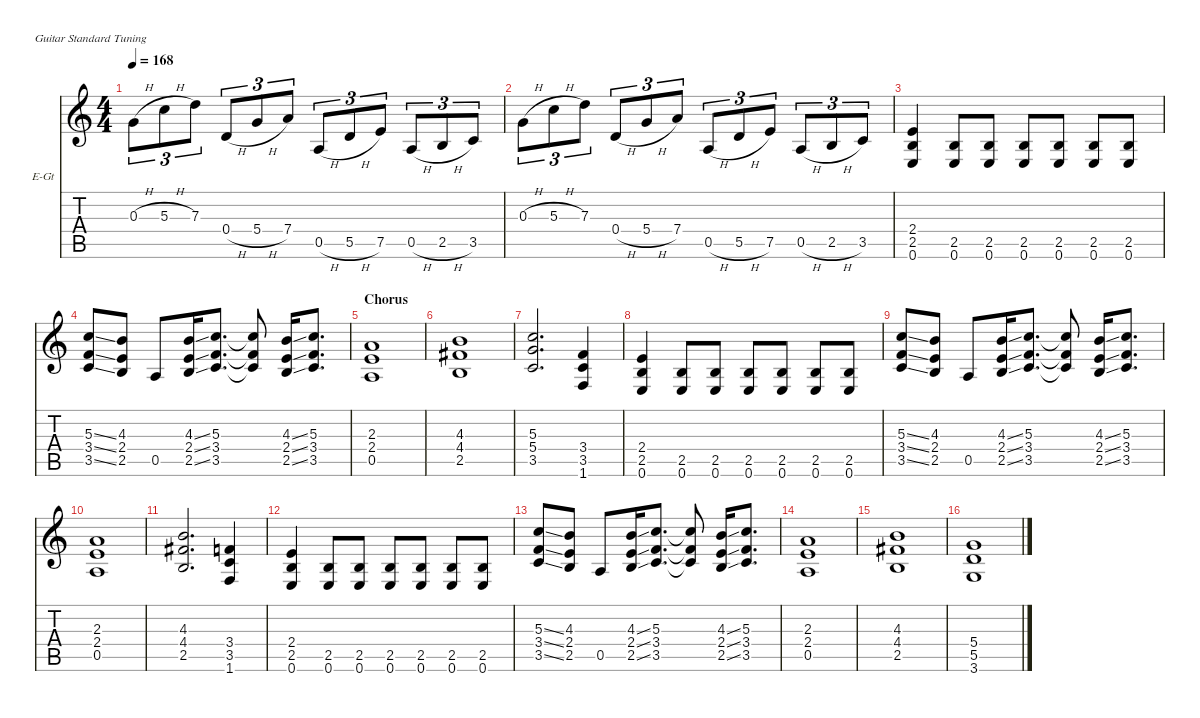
\hideDynamics
\bracketExtendMode nobrackets
\firstSystemTrackNameOrientation horizontal
\otherSystemsTrackNameOrientation horizontal
\track ("Guitar III" "E-Gt") {instrument distortionguitar}
\staff {score tabs}
\tuning (E4 B3 G3 D3 A2 E2)
\ts (4 4)
\tempo 168
\clef g2
\ks c
0.3{h}.8{tu (3 2) dy f beam Down} 5.3{h}.8{tu (3 2) beam Down} 7.3.8{tu (3 2) beam Down} 0.4{h}.8{tu (3 2) beam Up} 5.4{h}.8{tu (3 2) beam Up} 7.4.8{tu (3 2) beam Up} 0.5{h}.8{tu (3 2) beam Up} 5.5{h}.8{tu (3 2) beam Up} 7.5.8{tu (3 2) beam Up} 0.5{h}.8{tu (3 2) beam Up} 2.5{h}.8{tu (3 2) beam Up} 3.5.8{tu (3 2) beam Up} |
0.3{h}.8{tu (3 2) beam Down} 5.3{h}.8{tu (3 2) beam Down} 7.3.8{tu (3 2) beam Down} 0.4{h}.8{tu (3 2) beam Up} 5.4{h}.8{tu (3 2) beam Up} 7.4.8{tu (3 2) beam Up} 0.5{h}.8{tu (3 2) beam Up} 5.5{h}.8{tu (3 2) beam Up} 7.5.8{tu (3 2) beam Up} 0.5{h}.8{tu (3 2) beam Up} 2.5{h}.8{tu (3 2) beam Up} 3.5.8{tu (3 2) beam Up} |
(2.4 2.5 0.6).4{beam Up} (2.5 0.6).8{beam Up} (2.5 0.6).8{beam Up} (2.5 0.6).8{beam Up} (2.5 0.6).8{beam Up} (2.5 0.6).8{beam Up} (2.5 0.6).8{beam Up} |
(5.3{ss} 3.4{ss} 3.5{ss}).8{beam Up} (4.3 2.4 2.5).8{beam Up} 0.5.8{beam Up} (4.3{ss} 2.4{ss} 2.5{ss}).16{beam Up} (5.3 3.4 3.5).8{d beam Up} (5.3{t} 3.4{t} 3.5{t}).8{beam Up} (4.3{ss} 2.4{ss} 2.5{ss}).16{beam Up} (5.3 3.4 3.5).8{d beam Up} |
\section ("" "Chorus")
(2.3 2.4 0.5).1{beam Up} |
(4.3 4.4{acc #} 2.5).1{beam Up} |
(5.3 5.4 3.5).2{d beam Up} (3.4 3.5 1.6).4{beam Up} |
(2.4 2.5 0.6).4{beam Up} (2.5 0.6).8{beam Up} (2.5 0.6).8{beam Up} (2.5 0.6).8{beam Up} (2.5 0.6).8{beam Up} (2.5 0.6).8{beam Up} (2.5 0.6).8{beam Up} |
(5.3{ss} 3.4{ss} 3.5{ss}).8{beam Up} (4.3 2.4 2.5).8{beam Up} 0.5.8{beam Up} (4.3{ss} 2.4{ss} 2.5{ss}).16{beam Up} (5.3 3.4 3.5).8{d beam Up} (5.3{t} 3.4{t} 3.5{t}).8{beam Up} (4.3{ss} 2.4{ss} 2.5{ss}).16{beam Up} (5.3 3.4 3.5).8{d beam Up} |
(2.3 2.4 0.5).1{beam Up} |
(4.3 4.4{acc #} 2.5).2{d beam Up} (3.4 3.5 1.6).4{beam Up} |
(2.4 2.5 0.6).4{beam Up} (2.5 0.6).8{beam Up} (2.5 0.6).8{beam Up} (2.5 0.6).8{beam Up} (2.5 0.6).8{beam Up} (2.5 0.6).8{beam Up} (2.5 0.6).8{beam Up} |
(5.3{ss} 3.4{ss} 3.5{ss}).8{beam Up} (4.3 2.4 2.5).8{beam Up} 0.5.8{beam Up} (4.3{ss} 2.4{ss} 2.5{ss}).16{beam Up} (5.3 3.4 3.5).8{d beam Up} (5.3{t} 3.4{t} 3.5{t}).8{beam Up} (4.3{ss} 2.4{ss} 2.5{ss}).16{beam Up} (5.3 3.4 3.5).8{d beam Up} |
(2.3 2.4 0.5).1{beam Up} |
(4.3 4.4{acc #} 2.5).1{beam Up} |
(5.4 5.5 3.6).1{beam Up}
